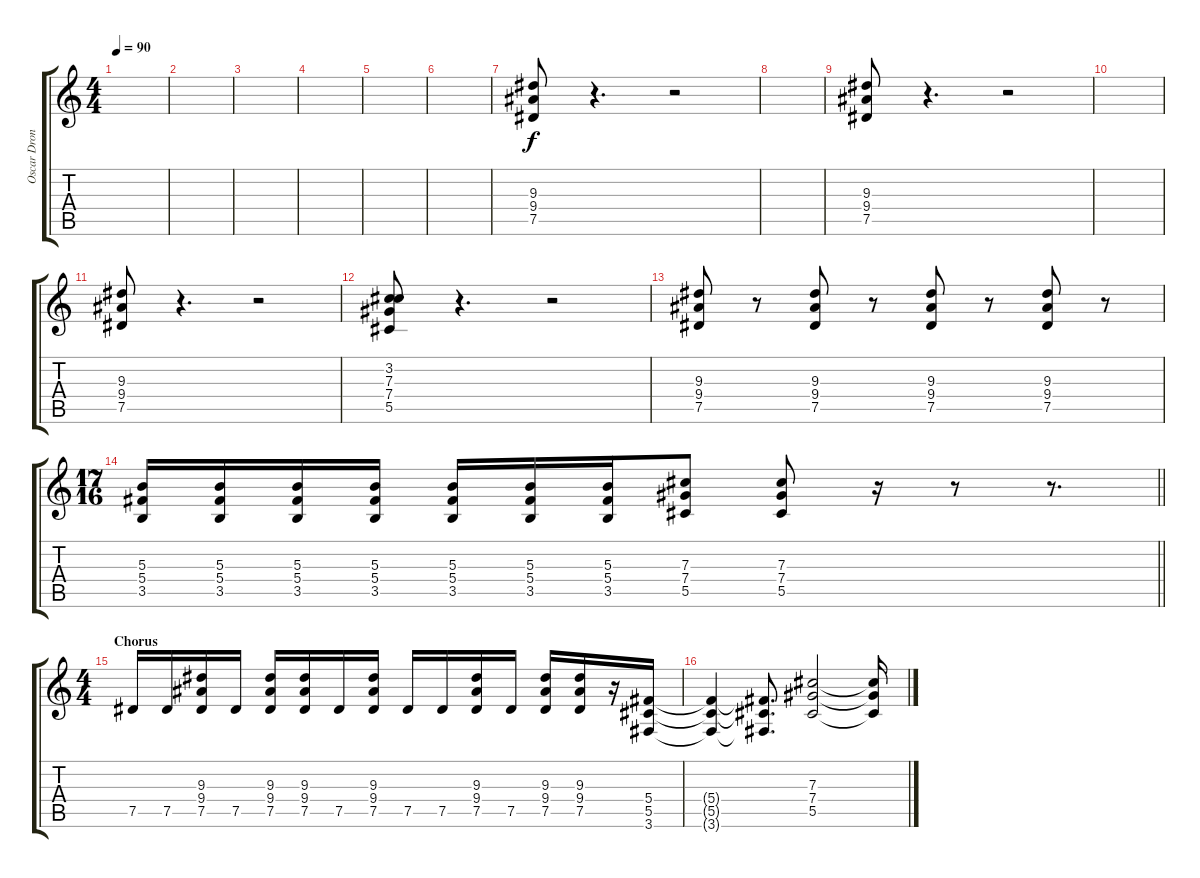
\track ("Oscar Dronjak: Rythm Guitar" "Oscar Dron") {instrument distortionguitar}
\staff {score tabs}
\tuning (Eb4 Bb3 Gb3 Db3 Ab2 Eb2) {hide}
\ts (4 4)
\tempo 90
\clef g2
\ks c
|
|
|
|
|
|
(9.3 9.4 7.5).8 r.4{d} r.2 |
|
(9.3 9.4 7.5).8 r.4{d} r.2 |
|
(9.3 9.4 7.5).8 r.4{d} r.2 |
(3.2 7.3 7.4 5.5).8 r.4{d} r.2 |
(9.3 9.4 7.5).8 r.8 (9.3 9.4 7.5).8 r.8 (9.3 9.4 7.5).8 r.8 (9.3 9.4 7.5).8 r.8 |
\ts (17 16)
\barLineRight lightlight
(5.3 5.4 3.5).16 (5.3 5.4 3.5).16 (5.3 5.4 3.5).16 (5.3 5.4 3.5).16 (5.3 5.4 3.5).16 (5.3 5.4 3.5).16 (5.3 5.4 3.5).16 (7.3 7.4 5.5).8 (7.3 7.4 5.5).8 r.16 r.8 r.8{d} |
\ts (4 4)
\section ("" "Chorus")
7.5.16 7.5.16 (9.3 9.4 7.5).16 7.5.16 (9.3 9.4 7.5).16 (9.3 9.4 7.5).16 7.5.16 (9.3 9.4 7.5).16 7.5.16 7.5.16 (9.3 9.4 7.5).16 7.5.16 (9.3 9.4 7.5).16 (9.3 9.4 7.5).16 r.16 (5.4 5.5 3.6).16 |
(5.4{t} 5.5{t} 3.6{t}).4 (5.4{t} 5.5{t} 3.6{t}).8{d} (7.3 7.4 5.5).2 (7.3{t} 7.4{t} 5.5{t}).16
